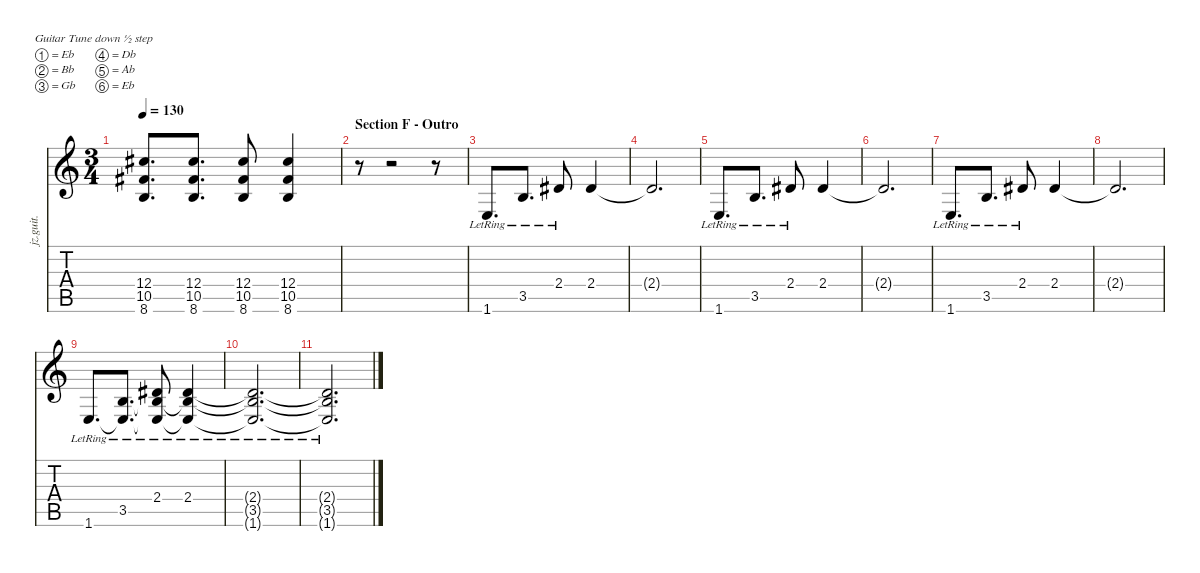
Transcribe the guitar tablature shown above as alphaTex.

\defaultSystemsLayout 4
\hideDynamics
\bracketExtendMode nobrackets
\otherSystemsTrackNameOrientation horizontal
\track ("Track 2" "jz.guit.") {instrument electricguitarjazz}
\staff {score tabs}
\tuning (Eb4 Bb3 Gb3 Db3 Ab2 Eb2)
\ts (3 4)
\tempo 130
\clef g2
\ks c
(12.4{acc #} 10.5{acc #} 8.6).8{d dy f beam Up} (12.4{acc #} 10.5{acc #} 8.6).8{d beam Up} (12.4{acc #} 10.5{acc #} 8.6).8{beam Up} (12.4{acc #} 10.5{acc #} 8.6).4{beam Up} |
\section ("" "Section F - Outro")
r.8{beam Down} r.2{beam Down} r.8{beam Down} |
1.6{lr}.8{d beam Up} 3.5{lr}.8{d beam Up} 2.4{lr acc #}.8{beam Up} 2.4{acc #}.4{beam Up} |
2.4{t acc #}.2{d beam Up} |
1.6{lr}.8{d beam Up} 3.5{lr}.8{d beam Up} 2.4{lr acc #}.8{beam Up} 2.4{acc #}.4{beam Up} |
2.4{t acc #}.2{d beam Up} |
1.6{lr}.8{d beam Up} 3.5{lr}.8{d beam Up} 2.4{lr acc #}.8{beam Up} 2.4{acc #}.4{beam Up} |
2.4{t acc #}.2{d beam Up} |
1.6{lr}.8{d beam Up} (3.5{lr} 1.6{lr t}).8{d beam Up} (2.4{lr acc #} 3.5{lr t} 1.6{lr t}).8{beam Up} (2.4{acc #} 3.5{lr t} 1.6{lr t}).4{beam Up} |
(2.4{t acc #} 3.5{lr t} 1.6{lr t}).2{d beam Up} |
(2.4{t acc #} 3.5{lr t} 1.6{lr t}).2{d beam Up}
